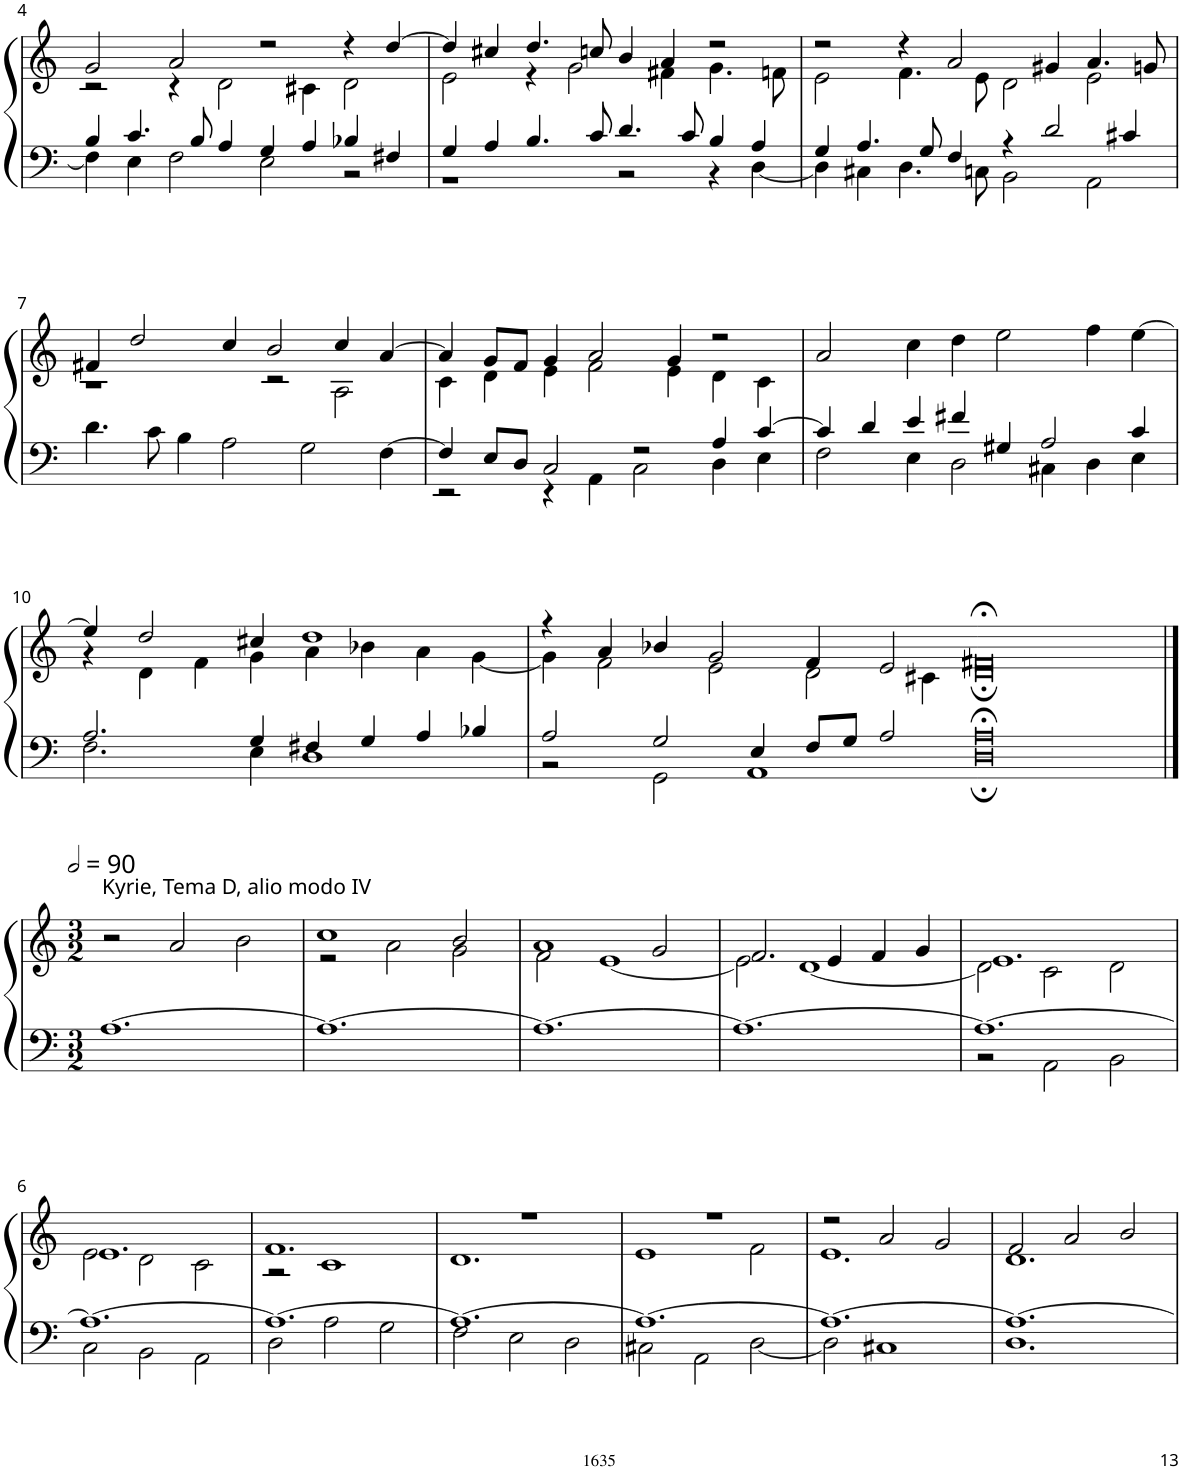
**kern	**kern
*part1	*part1
*staff2	*staff1
*I"Organ	*
!!LO:PB:g=z
*clefF4	*clefG2
*k[]	*k[]
*M4/2	*M4/2
=4	=4
*^	*^
4B/	4F\]	2g/	2r
4.c/	4E\	.	.
.	2F\	2a/	4r
8B/	.	.	.
4A/	.	.	2d\
4G/	2E\	2r	.
4A/	.	.	4c#X\
4B-X/	2r	4r	2d\
4F#X/	.	[4dd/	.
=5	=5	=5	=5
4G/	1r	4dd/]	2e\
4A/	.	4cc#X/	.
4.B/	.	4.dd/	4r
.	.	.	2g\
8c/	.	8ccn/	.
4.d/	2r	4b/	.
.	.	4a/	4f#X\
8c/	.	.	.
4B/	4r	2r	4.g\
4A/	[4D\	.	.
.	.	.	8fn\
=6	=6	=6	=6
4G/	4D\]	2r	2e\
4.A/	4C#X\	.	.
.	4.D\	4r	4.f\
8G/	.	.	.
4F/	.	2a/	.
.	8Cn\	.	8e\
4r	2BB\	.	2d\
2d/	.	4g#X/	.
.	2AA\	4.a/	2e\
4c#X/	.	.	.
.	.	8gn/	.
*v	*v	*	*
!!LO:LB:g=z	!!
=7	=7	=7
4.d\	4f#X/	1r
.	2dd/	.
8c\	.	.
4B\	.	.
2A\	4cc/	.
.	2b/	2r
2G\	.	.
.	4cc/	2A\
[4F\	[4a/	.
=8	=8	=8
*^	*	*
4F/]	2r	4a/]	4c\
8E/L	.	8g/L	4d\
8D/J	.	8f/J	.
2C/	4r	4g/	4e\
.	4AA\	2a/	2f\
2r	2C\	.	.
.	.	4g/	4e\
4A/	4D\	2r	4d\
[4c/	4E\	.	4c\
*	*	*v	*v
=9	=9	=9
4c/]	2F\	2a/
4d/	.	.
4e/	4E\	4cc\
4f#X/	2D\	4dd\
4G#X/	.	2ee\
2A/	4C#X\	.
.	4D\	4ff\
4c/	4E\	[4ee\
!!LO:LB:g=z
=10	=10	=10
*	*	*^
2.A/	2.F\	4ee/]	4r
.	.	2dd/	4d\
.	.	.	4f\
4G/	4E\	4cc#X/	4g\
4F#X/	1D	1dd	4a\
4G/	.	.	4b-X\
4A/	.	.	4a\
4B-X/	.	.	[4g\
=11	=11	=11	=11
2A/	2r	4r	4g\]
.	.	4a/	2f\
2G/	2GG\	4b-X/	.
.	.	2g/	2e\
4E/	1AA	.	.
8F/L	.	4f/	2d\
8G/J	.	.	.
2A/	.	2e/	.
.	.	.	4c#X\
=12-	=12-	=12-	=12-
0A;<	0D;	0f#X;<	0d;
*v	*v	*	*
*	*v	*v
!!LO:LB:g=z
==1	==1
*M3/2	*M3/2
*	*MM180
*^	*^
!	!	!LO:TX:a:t=Kyrie, Tema D, alio modo IV	!
*v	*v	*	*
*	*v	*v
[1.A	2r
.	2a/
.	2b\
=2	=2
*	*^
1.A_	1cc	2r
.	.	2a\
.	2b/	2g\
=3	=3	=3
1.A_	1a	2f\
.	.	[1e
.	2g/	.
=4	=4	=4
1.A_	2.f/	2e\]
.	.	[1d
.	4e/	.
.	4f/	.
.	4g/	.
=5	=5	=5
*^	*	*
1.A_	2r	1.e	2d\]
.	2AA\	.	2c\
.	2BB\	.	2d\
!!LO:LB:g=z	!!
=6	=6	=6	=6
1.A_	2C\	1.e	2e\
.	2BB\	.	2d\
.	2AA\	.	2c\
=7	=7	=7	=7
1.A_	2D\	1.f	2r
.	2A\	.	1c
.	2G\	.	.
=8	=8	=8	=8
1.A_	2F\	1.r	1.d
.	2E\	.	.
.	2D\	.	.
=9	=9	=9	=9
1.A_	2C#X\	1.r	1e
.	2AA\	.	.
.	[2D\	.	2f\
=10	=10	=10	=10
1.A_	2D\]	2r	1.e
.	1C#X	2a/	.
.	.	2g/	.
=11	=11	=11	=11
1.A_	1.D	2f/	1.d
.	.	2a/	.
.	.	2b/	.
*v	*v	*	*
*	*v	*v
=	=
*-	*-
